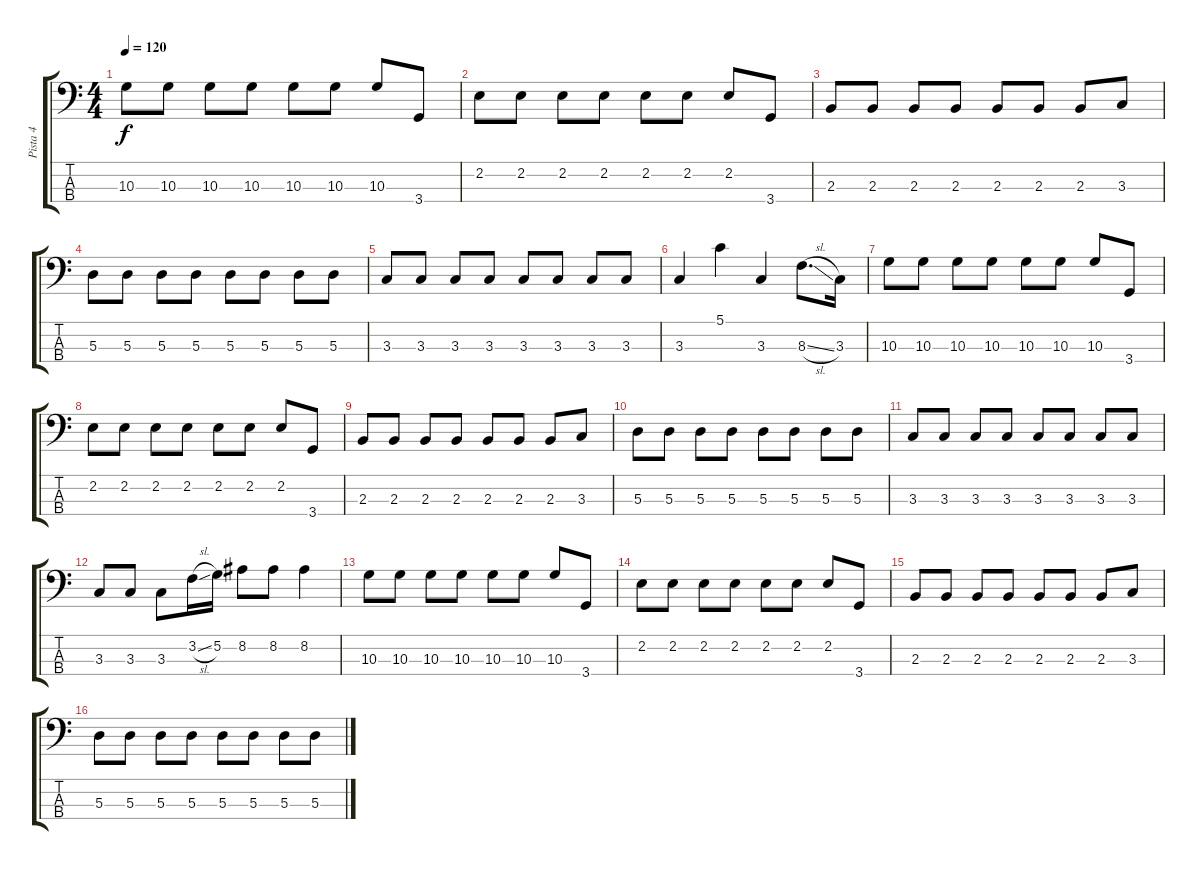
\track ("Pista 4" "Pista 4") {instrument electricbassfinger}
\staff {score tabs}
\tuning (G2 D2 A1 E1) {hide}
\ts (4 4)
\tempo 120
\clef f4
\ks c
10.3.8{dy f} 10.3.8 10.3.8 10.3.8 10.3.8 10.3.8 10.3.8 3.4.8 |
2.2.8 2.2.8 2.2.8 2.2.8 2.2.8 2.2.8 2.2.8 3.4.8 |
2.3.8 2.3.8 2.3.8 2.3.8 2.3.8 2.3.8 2.3.8 3.3.8 |
5.3.8 5.3.8 5.3.8 5.3.8 5.3.8 5.3.8 5.3.8 5.3.8 |
3.3.8 3.3.8 3.3.8 3.3.8 3.3.8 3.3.8 3.3.8 3.3.8 |
3.3.4 5.1.4 3.3.4 8.3{sl}.8{d} 3.3.16 |
10.3.8 10.3.8 10.3.8 10.3.8 10.3.8 10.3.8 10.3.8 3.4.8 |
2.2.8 2.2.8 2.2.8 2.2.8 2.2.8 2.2.8 2.2.8 3.4.8 |
2.3.8 2.3.8 2.3.8 2.3.8 2.3.8 2.3.8 2.3.8 3.3.8 |
5.3.8 5.3.8 5.3.8 5.3.8 5.3.8 5.3.8 5.3.8 5.3.8 |
3.3.8 3.3.8 3.3.8 3.3.8 3.3.8 3.3.8 3.3.8 3.3.8 |
3.3.8 3.3.8 3.3.8 3.2{sl}.16 5.2.16 8.2.8 8.2.8 8.2.4 |
10.3.8 10.3.8 10.3.8 10.3.8 10.3.8 10.3.8 10.3.8 3.4.8 |
2.2.8 2.2.8 2.2.8 2.2.8 2.2.8 2.2.8 2.2.8 3.4.8 |
2.3.8 2.3.8 2.3.8 2.3.8 2.3.8 2.3.8 2.3.8 3.3.8 |
5.3.8 5.3.8 5.3.8 5.3.8 5.3.8 5.3.8 5.3.8 5.3.8
